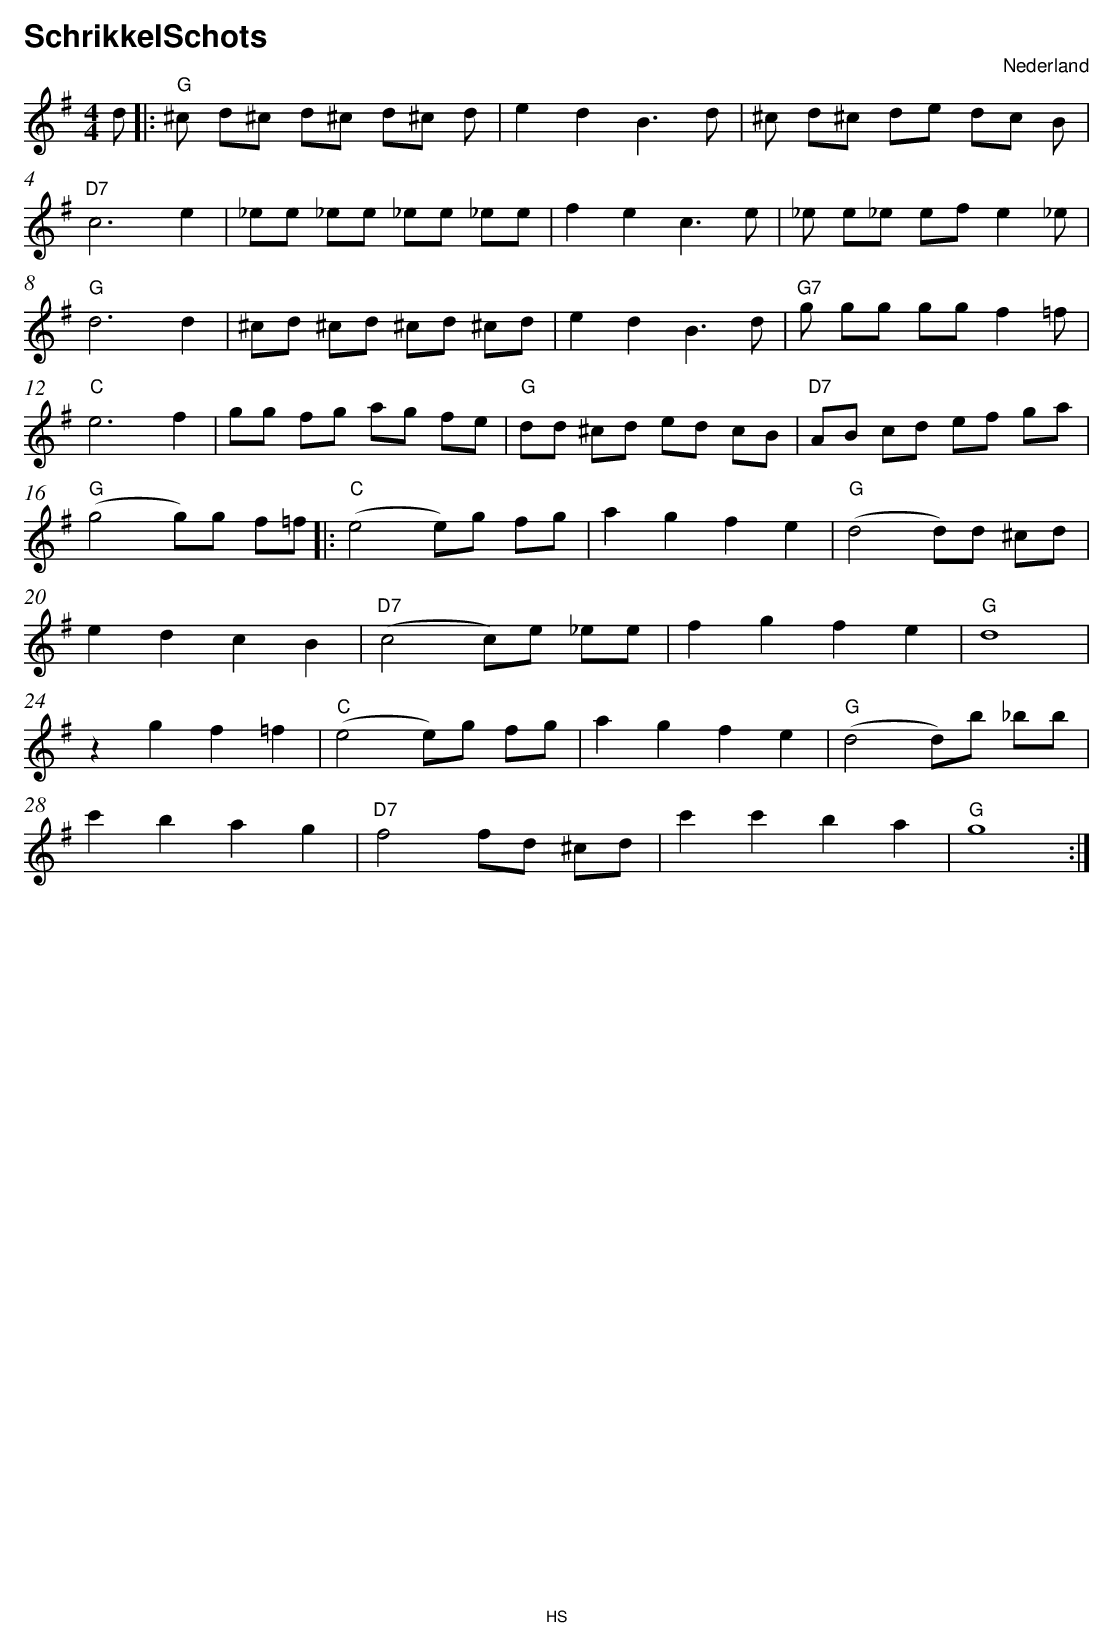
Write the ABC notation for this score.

X:1
T:SchrikkelSchots
O:Nederland
M:4/4
L:1/8
Q:1/4=162
K:G
V:1
d |:"G" ^c d^c d^c d^c d|e2 d2 B3 d|^c d^c de dc B|
"D7" c6 e2 |_ee _ee _ee _ee |f2 e2 c3 e|_e e_e ef e2 _e|
"G" d6 d2 |^cd ^cd ^cd ^cd |e2 d2 B3 d|"G7" g gg gg f2 =f|
"C" e6 f2 |gg fg ag fe |"G" dd ^cd ed cB |"D7" AB cd ef ga |
"G" (g4 g)g f=f  |:"C" (e4 e)g fg |a2 g2 f2 e2 |"G" (d4 d)d ^cd |
e2 d2 c2 B2 |"D7" (c4 c)e _ee |f2 g2 f2 e2 |"G" d8 |
z2 g2 f2 =f2 |"C" (e4 e)g fg |a2 g2 f2 e2 |"G" (d4 d)b _bb |
c'2 b2 a2 g2 |"D7" f4 fd ^cd |c'2 c'2 b2 a2 |"G" g8 :|
